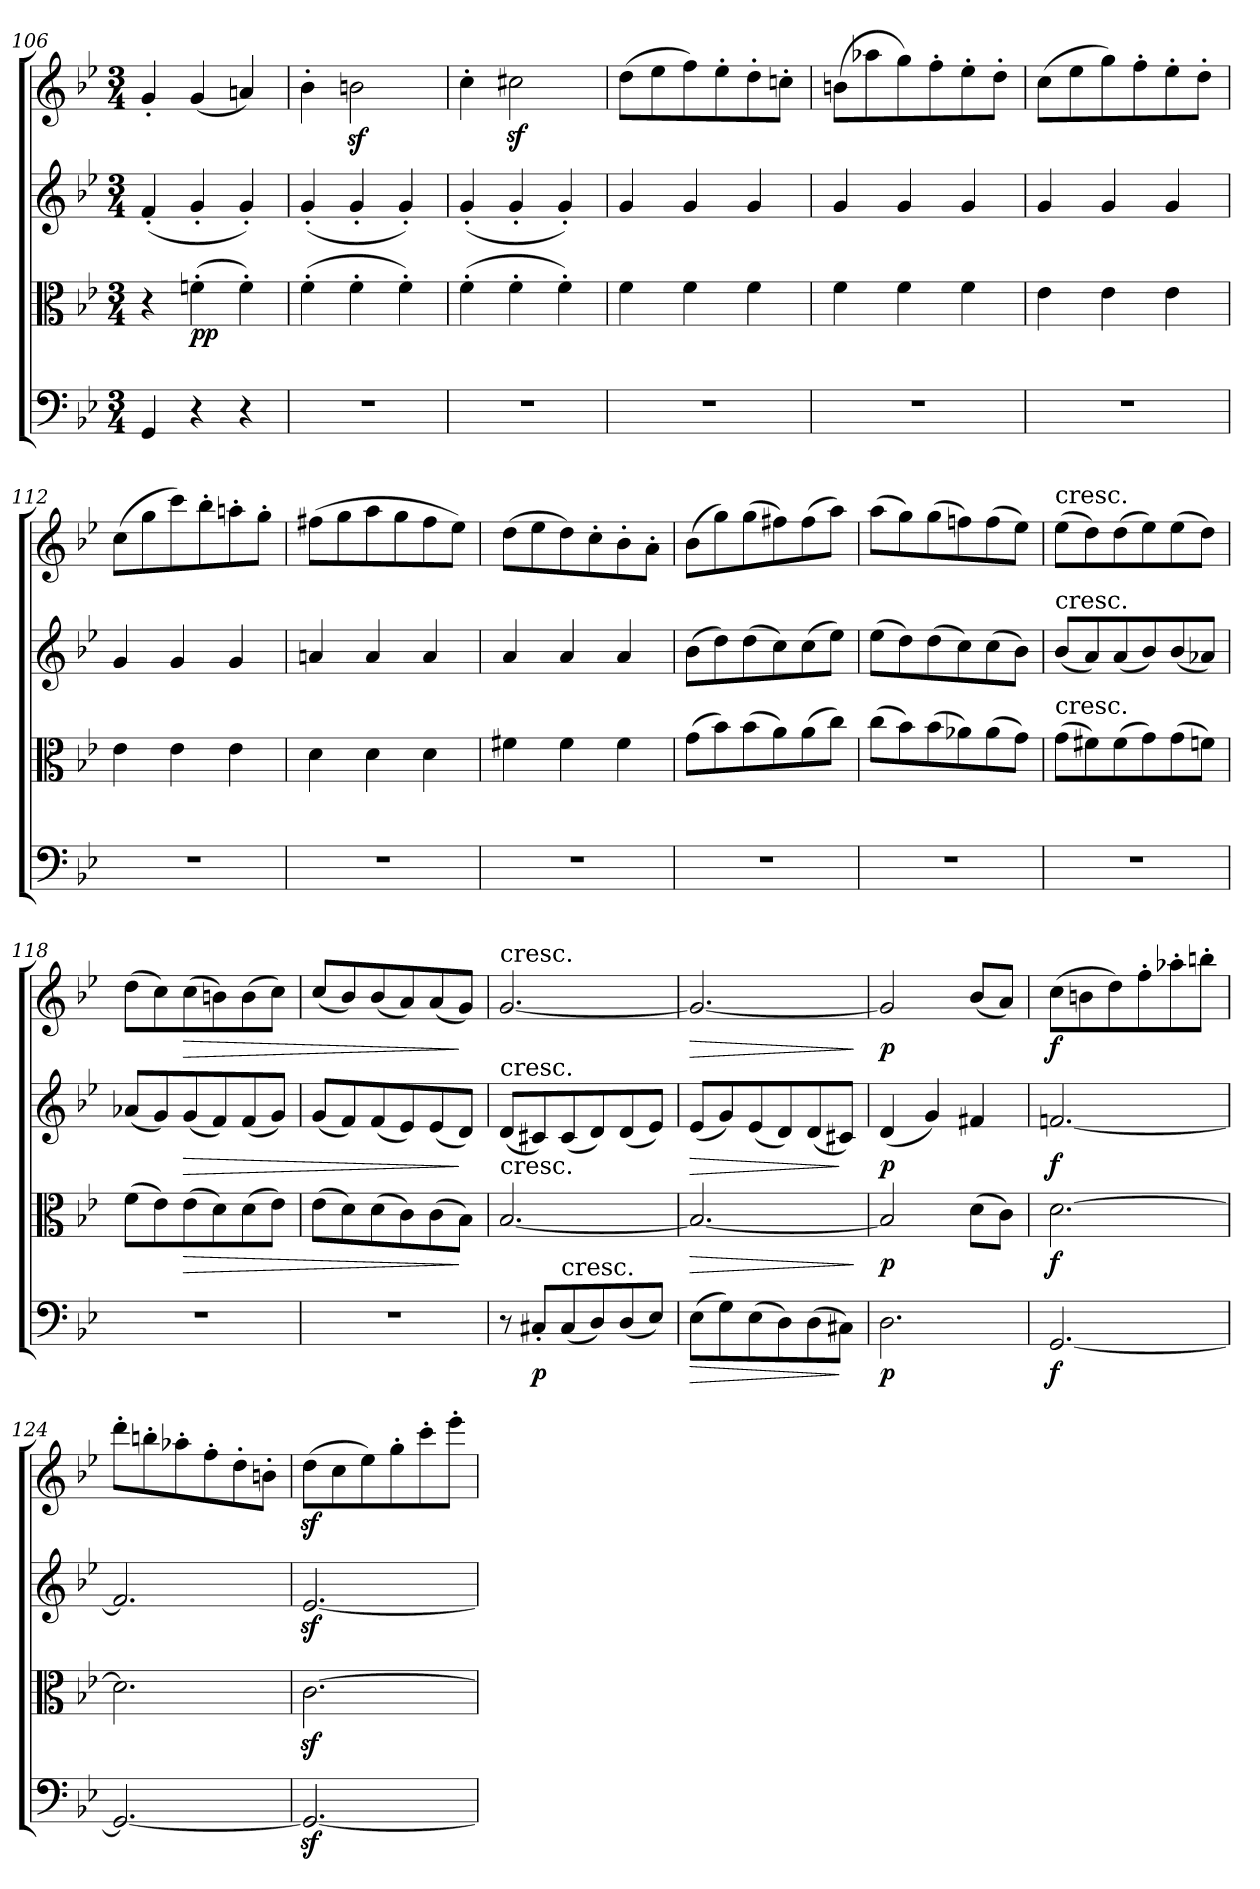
**kern	**dynam	**kern	**dynam	**kern	**dynam	**kern	**dynam
*part4	*part4	*part3	*part3	*part2	*part2	*part1	*part1
*staff4	*staff4	*staff3	*staff3	*staff2	*staff2	*staff1	*staff1
*clefF4	*	*clefC3	*	*clefG2	*	*clefG2	*
*k[b-e-]	*	*k[b-e-]	*	*k[b-e-]	*	*k[b-e-]	*
*B-:	*	*B-:	*	*B-:	*	*B-:	*
*M3/4	*	*M3/4	*	*M3/4	*	*M3/4	*
=106	=106	=106	=106	=106	=106	=106	=106
4GG/	.	4r	.	(4f'/	.	4g'/	.
4r	.	(4fn'\	pp	4g'/	.	(4g/	.
4r	.	4f'\)	.	4g'/)	.	4an/)	.
=107	=107	=107	=107	=107	=107	=107	=107
2.r	.	(4f'\	.	(4g'/	.	4b-'\	.
.	.	4f'\	.	4g'/	.	2bnz\	.
.	.	4f'\)	.	4g'/)	.	.	.
=108	=108	=108	=108	=108	=108	=108	=108
2.r	.	(4f'\	.	(4g'/	.	4cc'\	.
.	.	4f'\	.	4g'/	.	2cc#Xz\	.
.	.	4f'\)	.	4g'/)	.	.	.
=109	=109	=109	=109	=109	=109	=109	=109
2.r	.	4f\	.	4g/	.	(8dd\L	.
.	.	.	.	.	.	8ee-\	.
.	.	4f\	.	4g/	.	8ff\)	.
.	.	.	.	.	.	8ee-'\	.
.	.	4f\	.	4g/	.	8dd'\	.
.	.	.	.	.	.	8ccn'\J	.
=110	=110	=110	=110	=110	=110	=110	=110
2.r	.	4f\	.	4g/	.	(8bn\L	.
.	.	.	.	.	.	8aa-X\	.
.	.	4f\	.	4g/	.	8gg\)	.
.	.	.	.	.	.	8ff'\	.
.	.	4f\	.	4g/	.	8ee-'\	.
.	.	.	.	.	.	8dd'\J	.
=111	=111	=111	=111	=111	=111	=111	=111
2.r	.	4e-\	.	4g/	.	(8cc\L	.
.	.	.	.	.	.	8ee-\	.
.	.	4e-\	.	4g/	.	8gg\)	.
.	.	.	.	.	.	8ff'\	.
.	.	4e-\	.	4g/	.	8ee-'\	.
.	.	.	.	.	.	8dd'\J	.
=112	=112	=112	=112	=112	=112	=112	=112
2.r	.	4e-\	.	4g/	.	(8cc\L	.
.	.	.	.	.	.	8gg\	.
.	.	4e-\	.	4g/	.	8ccc\)	.
.	.	.	.	.	.	8bb-'\	.
.	.	4e-\	.	4g/	.	8aan'\	.
.	.	.	.	.	.	8gg'\J	.
=113	=113	=113	=113	=113	=113	=113	=113
2.r	.	4d\	.	4an/	.	(8ff#X\L	.
.	.	.	.	.	.	8gg\	.
.	.	4d\	.	4a/	.	8aa\	.
.	.	.	.	.	.	8gg\	.
.	.	4d\	.	4a/	.	8ff#\	.
.	.	.	.	.	.	8ee-\J)	.
=114	=114	=114	=114	=114	=114	=114	=114
2.r	.	4f#X\	.	4a/	.	(8dd\L	.
.	.	.	.	.	.	8ee-\	.
.	.	4f#\	.	4a/	.	8dd\)	.
.	.	.	.	.	.	8cc'\	.
.	.	4f#\	.	4a/	.	8b-'\	.
.	.	.	.	.	.	8a'\J	.
=115	=115	=115	=115	=115	=115	=115	=115
2.r	.	(8g\L	.	(8b-\L	.	(8b-\L	.
.	.	8b-\)	.	8dd\)	.	8gg\)	.
.	.	(8b-\	.	(8dd\	.	(8gg\	.
.	.	8a\)	.	8cc\)	.	8ff#X\)	.
.	.	(8a\	.	(8cc\	.	(8ff#\	.
.	.	8cc\J)	.	8ee-\J)	.	8aa\J)	.
=116	=116	=116	=116	=116	=116	=116	=116
2.r	.	(8cc\L	.	(8ee-\L	.	(8aa\L	.
.	.	8b-\)	.	8dd\)	.	8gg\)	.
.	.	(8b-\	.	(8dd\	.	(8gg\	.
.	.	8a-X\)	.	8cc\)	.	8ffn\)	.
.	.	(8a-\	.	(8cc\	.	(8ff\	.
.	.	8g\J)	.	8b-\J)	.	8ee-\J)	.
=117	=117	=117	=117	=117	=117	=117	=117
!	!	!	!	!	!	!LO:TX:t=cresc.	!
!	!	!	!	!LO:TX:t=cresc.	!	!	!
!	!	!LO:TX:t=cresc.	!	!	!	!	!
2.r	.	(8g\L	.	(8b-/L	.	(8ee-\L	.
.	.	8f#X\)	.	8a/)	.	8dd\)	.
.	.	(8f#\	.	(8a/	.	(8dd\	.
.	.	8g\)	.	8b-/)	.	8ee-\)	.
.	.	(8g\	.	(8b-/	.	(8ee-\	.
.	.	8fn\J)	.	8a-X/J)	.	8dd\J)	.
=118	=118	=118	=118	=118	=118	=118	=118
2.r	.	(8f\L	.	(8a-X/L	.	(8dd\L	.
.	.	8e-\)	.	8g/)	.	8cc\)	.
!	!	!	!LO:HP:b	!	!LO:HP:b	!	!LO:HP:b
.	.	(8e-\	>	(8g/	>	(8cc\	>
.	.	8d\)	.	8f/)	.	8bn\)	.
.	.	(8d\	.	(8f/	.	(8b\	.
.	.	8e-\J)	.	8g/J)	.	8cc\J)	.
=119	=119	=119	=119	=119	=119	=119	=119
2.r	.	(8e-\L	.	(8g/L	.	(8cc/L	.
.	.	8d\)	.	8f/)	.	8b-/)	.
.	.	(8d\	.	(8f/	.	(8b-/	.
.	.	8c\)	.	8e-/)	.	8a/)	.
.	.	(8c\	.	(8e-/	.	(8a/	.
.	.	8B-\J)	]	8d/J)	]	8g/J)	]
=120	=120	=120	=120	=120	=120	=120	=120
!	!	!	!	!	!	!LO:TX:t=cresc.	!
!	!	!	!	!LO:TX:t=cresc.	!	!	!
!	!	!LO:TX:t=cresc.	!	!	!	!	!
8r	.	[2.B-/	.	(8d/L	.	[2.g/	.
8C#X'/L	p	.	.	8c#X/)	.	.	.
!LO:TX:t=cresc.	!	!	!	!	!	!	!
(8C#/	.	.	.	(8c#/	.	.	.
8D/)	.	.	.	8d/)	.	.	.
(8D/	.	.	.	(8d/	.	.	.
8E-/J)	.	.	.	8e-/J)	.	.	.
=121	=121	=121	=121	=121	=121	=121	=121
!	!LO:HP:b	!	!LO:HP:b	!	!LO:HP:b	!	!LO:HP:b
(8E-\L	>	2.B-/_	>	(8e-/L	>	2.g/_	>
8G\)	.	.	.	8g/)	.	.	.
(8E-\	.	.	.	(8e-/	.	.	.
8D\)	.	.	.	8d/)	.	.	.
(8D\	.	.	.	(8d/	.	.	.
8C#X\J)	]	.	.	8c#X/J)	]	.	.
.	.	.	]	.	.	.	]
=122	=122	=122	=122	=122	=122	=122	=122
2.D\	p	2B-/]	p	(4d/	p	2g/]	p
.	.	.	.	4g/)	.	.	.
.	.	(8d\L	.	4f#X/	.	(8b-/L	.
.	.	8c\J)	.	.	.	8a/J)	.
=123	=123	=123	=123	=123	=123	=123	=123
[2.GG/	f	[2.d\	f	[2.fn/	f	(8cc\L	f
.	.	.	.	.	.	8bn\	.
.	.	.	.	.	.	8dd\)	.
.	.	.	.	.	.	8ff'\	.
.	.	.	.	.	.	8aa-X'\	.
.	.	.	.	.	.	8bbn'\J	.
=124	=124	=124	=124	=124	=124	=124	=124
2.GG/_	.	2.d\]	.	2.f/]	.	8ddd'\L	.
.	.	.	.	.	.	8bbn'\	.
.	.	.	.	.	.	8aa-X'\	.
.	.	.	.	.	.	8ff'\	.
.	.	.	.	.	.	8dd'\	.
.	.	.	.	.	.	8bn'\J	.
=125	=125	=125	=125	=125	=125	=125	=125
2.GGz/_	.	[2.cz\	.	[2.e-z/	.	(8ddz\L	.
.	.	.	.	.	.	8cc\	.
.	.	.	.	.	.	8ee-\)	.
.	.	.	.	.	.	8gg'\	.
.	.	.	.	.	.	8ccc'\	.
.	.	.	.	.	.	8eee-'\J	.
=	=	=	=	=	=	=	=
*-	*-	*-	*-	*-	*-	*-	*-
